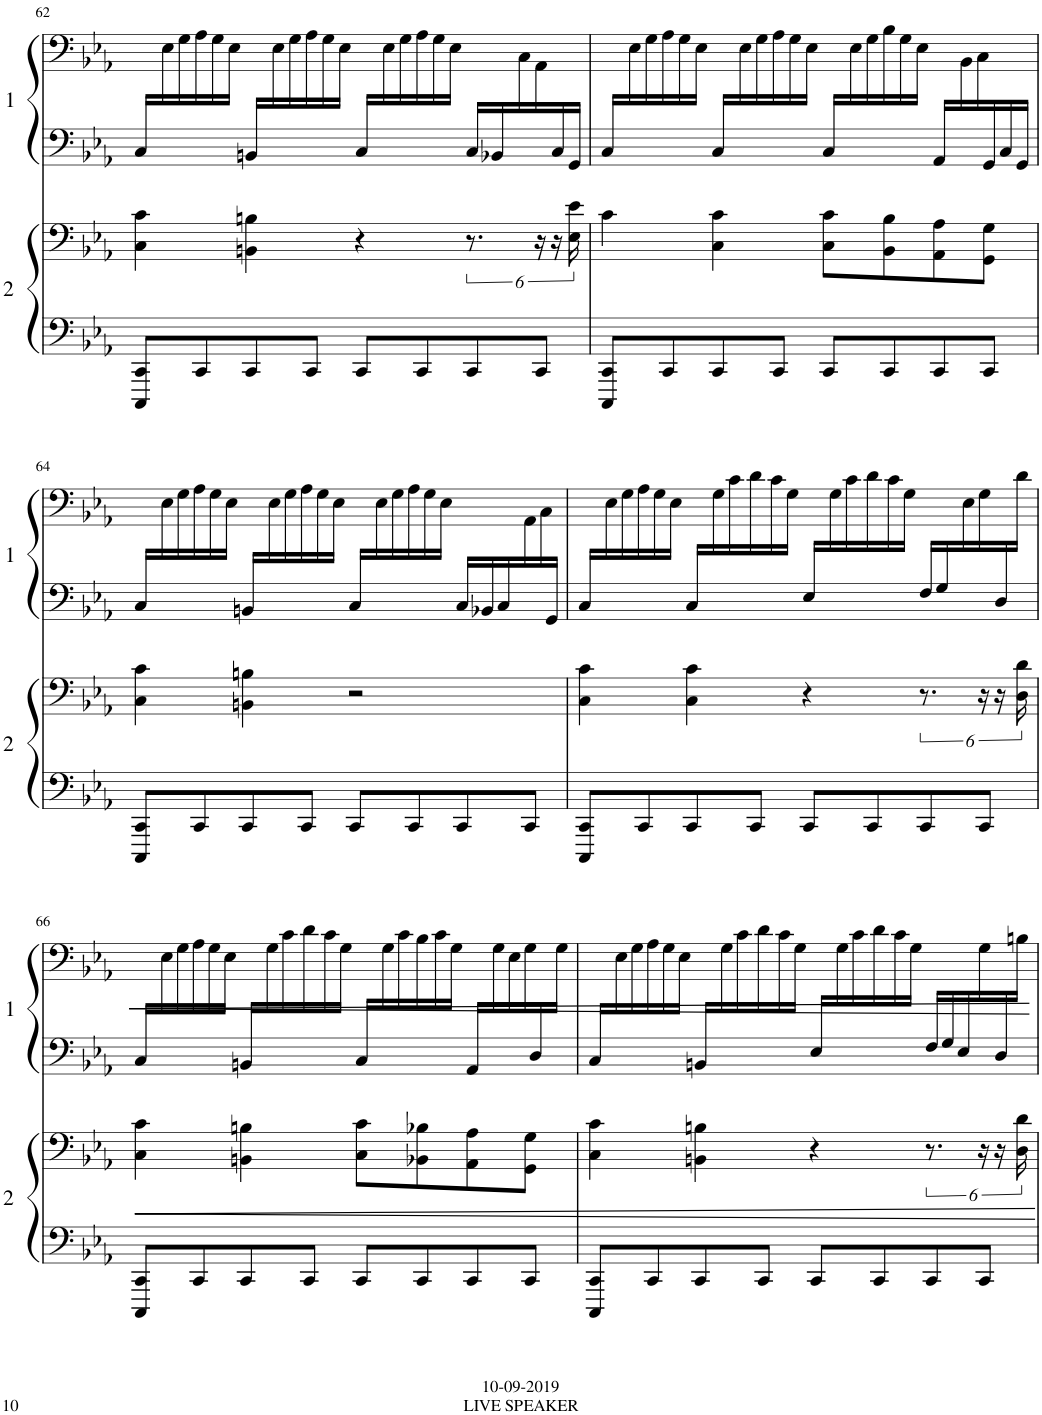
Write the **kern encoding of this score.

**kern	**kern	**kern	**kern
*part2	*part2	*part1	*part1
*staff4	*staff3	*staff2	*staff1
*I"2	*	*I"1	*
!!LO:PB:g=z
*clefF4	*clefF4	*clefF4	*clefF4
*k[b-e-a-]	*k[b-e-a-]	*k[b-e-a-]	*k[b-e-a-]
*M4/4	*M4/4	*M4/4	*M4/4
*	*	*Xtuplet	*
=62	=62	=62	=62
*	*	*^	*
8CCC/ 8CC/L	4C\ 4c\	24C/LL	1ryy	24ryy
.	.	24%5ryy	.	24E-\
.	.	.	.	24G\
8CC/	.	.	.	24A-\
.	.	.	.	24G\
.	.	.	.	24E-\JJ
8CC/	4BBn\ 4Bn\	24BBn/LL	.	24ryy
.	.	24%5ryy	.	24E-\
.	.	.	.	24G\
8CC/J	.	.	.	24A-\
.	.	.	.	24G\
.	.	.	.	24E-\JJ
8CC/L	4r	24C/LL	.	24ryy
.	.	24%5ryy	.	24E-\
.	.	.	.	24G\
8CC/	.	.	.	24A-\
.	.	.	.	24G\
.	.	.	.	24E-\JJ
8CC/	12.r	24C/LL	.	12ryy
.	.	24BB-X/	.	.
.	.	12ryy	.	24C\
8CC/J	24r	.	.	24AA-\
.	24r	24C/	.	12ryy
.	24E-\ 24e-\	24GG/JJ	.	.
=63	=63	=63	=63	=63
8CCC/ 8CC/L	4c\	24C/LL	1ryy	24ryy
.	.	24%5ryy	.	24E-\
.	.	.	.	24G\
8CC/	.	.	.	24A-\
.	.	.	.	24G\
.	.	.	.	24E-\JJ
8CC/	4C\ 4c\	24C/LL	.	24ryy
.	.	24%5ryy	.	24E-\
.	.	.	.	24G\
8CC/J	.	.	.	24A-\
.	.	.	.	24G\
.	.	.	.	24E-\JJ
8CC/L	8C\ 8c\L	24C/LL	.	24ryy
.	.	24%5ryy	.	24E-\
.	.	.	.	24G\
8CC/	8BB-\ 8B-\	.	.	24B-\
.	.	.	.	24G\
.	.	.	.	24E-\JJ
8CC/	8AA-\ 8A-\	24AA-/LL	.	24ryy
.	.	12ryy	.	24BB-\
.	.	.	.	24C\
8CC/J	8GG\ 8G\J	24GG/	.	8ryy
.	.	24C/	.	.
.	.	24GG/JJ	.	.
!!LO:LB:g=z
=64	=64	=64	=64	=64
8CCC/ 8CC/L	4C\ 4c\	24C/LL	1ryy	24ryy
.	.	24%5ryy	.	24E-\
.	.	.	.	24G\
8CC/	.	.	.	24A-\
.	.	.	.	24G\
.	.	.	.	24E-\JJ
8CC/	4BBn\ 4Bn\	24BBn/LL	.	24ryy
.	.	24%5ryy	.	24E-\
.	.	.	.	24G\
8CC/J	.	.	.	24A-\
.	.	.	.	24G\
.	.	.	.	24E-\JJ
8CC/L	2r	24C/LL	.	24ryy
.	.	24%5ryy	.	24E-\
.	.	.	.	24G\
8CC/	.	.	.	24A-\
.	.	.	.	24G\
.	.	.	.	24E-\JJ
8CC/	.	24C/LL	.	8ryy
.	.	24BB-X/	.	.
.	.	24C/	.	.
8CC/J	.	12ryy	.	24AA-\
.	.	.	.	24C\
.	.	24GG/JJ	.	24ryy
=65	=65	=65	=65	=65
8CCC/ 8CC/L	4C\ 4c\	24C/LL	1ryy	24ryy
.	.	24%5ryy	.	24E-\
.	.	.	.	24G\
8CC/	.	.	.	24A-\
.	.	.	.	24G\
.	.	.	.	24E-\JJ
8CC/	4C\ 4c\	24C/LL	.	24ryy
.	.	24%5ryy	.	24G\
.	.	.	.	24c\
8CC/J	.	.	.	24d\
.	.	.	.	24c\
.	.	.	.	24G\JJ
8CC/L	4r	24E-/LL	.	24ryy
.	.	24%5ryy	.	24G\
.	.	.	.	24c\
8CC/	.	.	.	24d\
.	.	.	.	24c\
.	.	.	.	24G\JJ
8CC/	12.r	24F/LL	.	12ryy
.	.	24G/	.	.
.	.	12ryy	.	24E-\
8CC/J	24r	.	.	24G\
.	24r	24D/	.	24ryy
.	24D\ 24d\	24ryy	.	24d\JJ
!!LO:LB:g=z
=66	=66	=66	=66	=66
8CCC/ 8CC/L	4C\ 4c\	24C/LL	1ryy	24ryy
.	.	24%5ryy	.	24E-\
.	.	.	.	24G\
8CC/	.	.	.	24A-\
.	.	.	.	24G\
.	.	.	.	24E-\JJ
8CC/	4BBn\ 4Bn\	24BBn/LL	.	24ryy
.	.	24%5ryy	.	24G\
.	.	.	.	24c\
8CC/J	.	.	.	24d\
.	.	.	.	24c\
.	.	.	.	24G\JJ
8CC/L	8C\ 8c\L	24C/LL	.	24ryy
.	.	24%5ryy	.	24G\
.	.	.	.	24c\
8CC/	8BB-X\ 8B-X\	.	.	24B-\
.	.	.	.	24c\
.	.	.	.	24G\JJ
8CC/	8AA-\ 8A-\	24AA-/LL	.	24ryy
.	.	8ryy	.	24G\
.	.	.	.	24E-\
8CC/J	8GG\ 8G\J	.	.	24G\
.	.	24D/	.	24ryy
.	.	24ryy	.	24G\JJ
=67	=67	=67	=67	=67
8CCC/ 8CC/L	4C\ 4c\	24C/LL	1ryy	24ryy
.	.	24%5ryy	.	24E-\
.	.	.	.	24G\
8CC/	.	.	.	24A-\
.	.	.	.	24G\
.	.	.	.	24E-\JJ
8CC/	4BBn\ 4Bn\	24BBn/LL	.	24ryy
.	.	24%5ryy	.	24G\
.	.	.	.	24c\
8CC/J	.	.	.	24d\
.	.	.	.	24c\
.	.	.	.	24G\JJ
8CC/L	4r	24E-/LL	.	24ryy
.	.	24%5ryy	.	24G\
.	.	.	.	24c\
8CC/	.	.	.	24d\
.	.	.	.	24c\
.	.	.	.	24G\JJ
8CC/	12.r	24F/LL	.	8ryy
.	.	24G/	.	.
.	.	24E-/	.	.
8CC/J	24r	24ryy	.	24G\
.	24r	24D/	.	24ryy
.	24D\ 24d\	24ryy	.	24Bn\JJ
*	*	*v	*v	*
=	=	=	=
*-	*-	*-	*-
